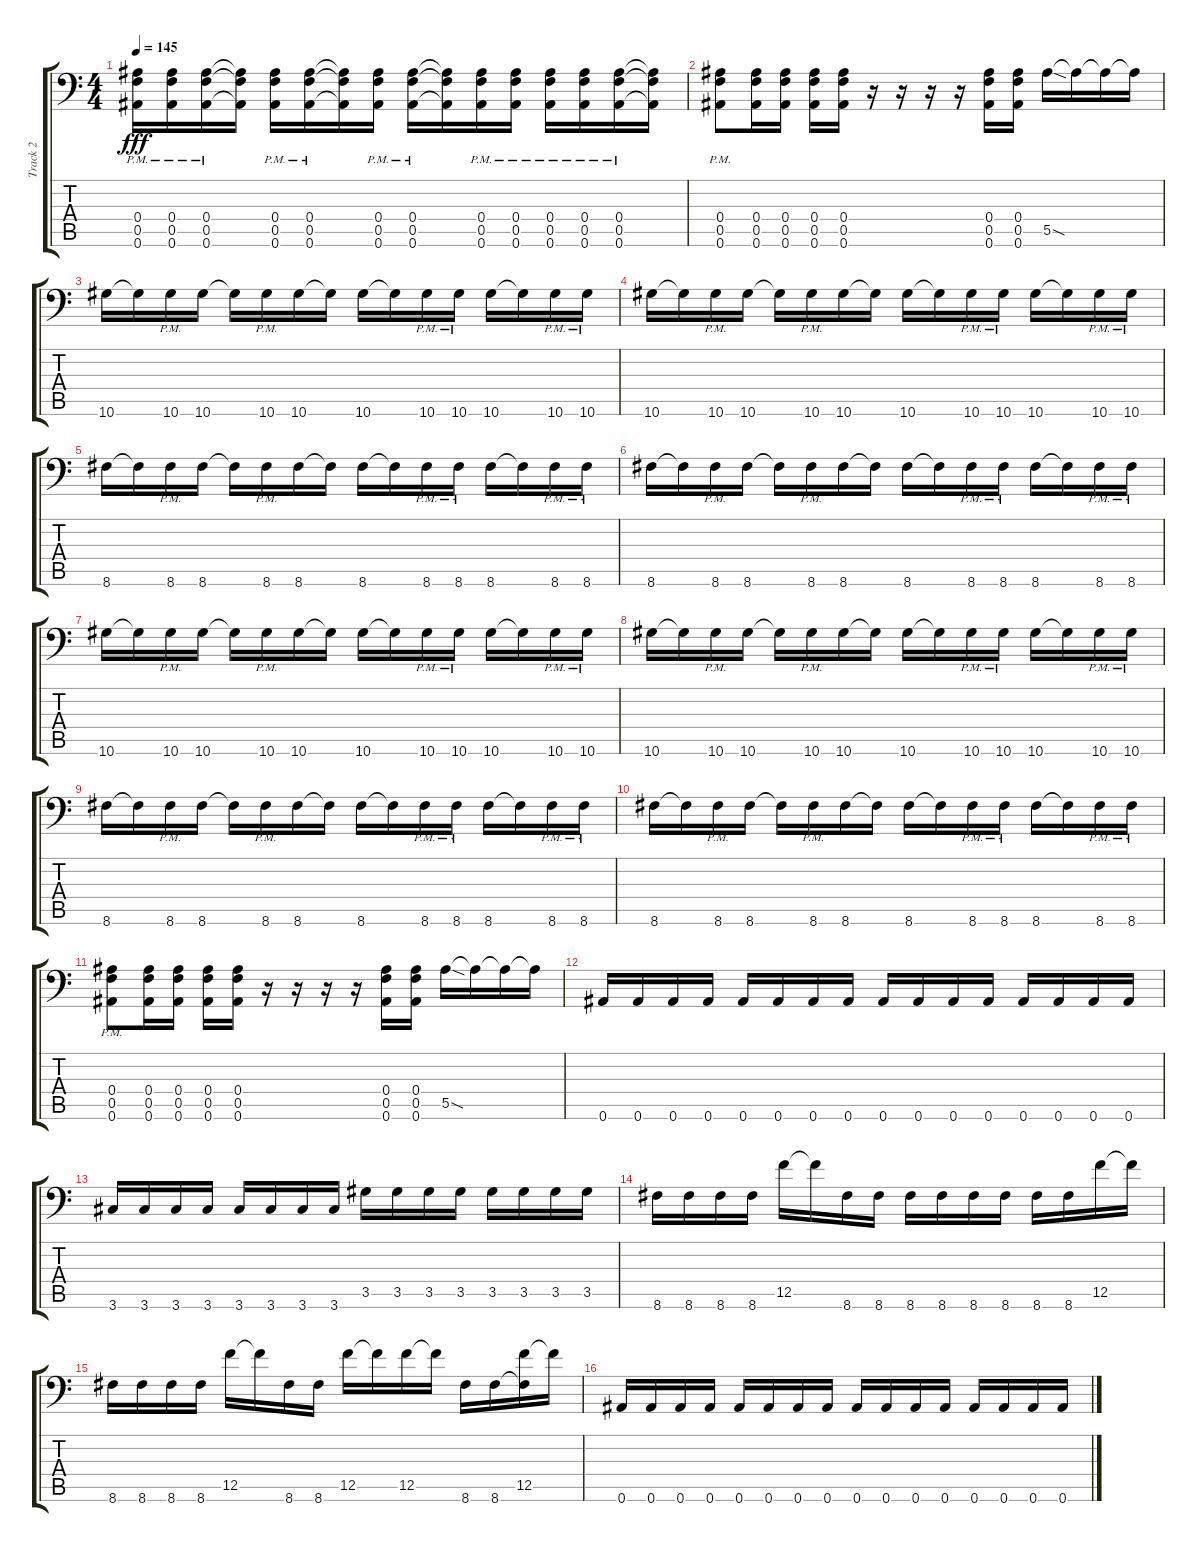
\track ("Track 2" "Track 2") {instrument distortionguitar}
\staff {score tabs}
\tuning (C4 G3 Eb3 Bb2 F2 Bb1) {hide}
\ts (4 4)
\tempo 145
\clef f4
\ks c
(0.4{pm} 0.5{pm} 0.6{pm}).16{dy fff} (0.4{pm} 0.5{pm} 0.6{pm}).16 (0.4{pm} 0.5{pm} 0.6{pm}).16 (0.4{t} 0.5{t} 0.6{t}).16 (0.4{pm} 0.5{pm} 0.6{pm}).16 (0.4{pm} 0.5{pm} 0.6{pm}).16 (0.4{t} 0.5{t} 0.6{t}).16 (0.4{pm} 0.5{pm} 0.6{pm}).16 (0.4{pm} 0.5{pm} 0.6{pm}).16 (0.4{t} 0.5{t} 0.6{t}).16 (0.4{pm} 0.5{pm} 0.6{pm}).16 (0.4{pm} 0.5{pm} 0.6{pm}).16 (0.4{pm} 0.5{pm} 0.6{pm}).16 (0.4{pm} 0.5{pm} 0.6{pm}).16 (0.4{pm} 0.5{pm} 0.6{pm}).16 (0.4{t} 0.5{t} 0.6{t}).16 |
(0.4{pm} 0.5{pm} 0.6{pm}).8 (0.4 0.5 0.6).16 (0.4 0.5 0.6).16 (0.4 0.5 0.6).16 (0.4 0.5 0.6).16 r.16 r.16 r.16 r.16 (0.4 0.5 0.6).16 (0.4 0.5 0.6).16 5.5{sod}.16 5.5{t}.16 5.5{t}.16 5.5{t}.16 |
10.6.16 10.6{t}.16 10.6{pm}.16 10.6.16 10.6{t}.16 10.6{pm}.16 10.6.16 10.6{t}.16 10.6.16 10.6{t}.16 10.6{pm}.16 10.6{pm}.16 10.6.16 10.6{t}.16 10.6{pm}.16 10.6{pm}.16 |
10.6.16 10.6{t}.16 10.6{pm}.16 10.6.16 10.6{t}.16 10.6{pm}.16 10.6.16 10.6{t}.16 10.6.16 10.6{t}.16 10.6{pm}.16 10.6{pm}.16 10.6.16 10.6{t}.16 10.6{pm}.16 10.6{pm}.16 |
8.6.16 8.6{t}.16 8.6{pm}.16 8.6.16 8.6{t}.16 8.6{pm}.16 8.6.16 8.6{t}.16 8.6.16 8.6{t}.16 8.6{pm}.16 8.6{pm}.16 8.6.16 8.6{t}.16 8.6{pm}.16 8.6{pm}.16 |
8.6.16 8.6{t}.16 8.6{pm}.16 8.6.16 8.6{t}.16 8.6{pm}.16 8.6.16 8.6{t}.16 8.6.16 8.6{t}.16 8.6{pm}.16 8.6{pm}.16 8.6.16 8.6{t}.16 8.6{pm}.16 8.6{pm}.16 |
10.6.16 10.6{t}.16 10.6{pm}.16 10.6.16 10.6{t}.16 10.6{pm}.16 10.6.16 10.6{t}.16 10.6.16 10.6{t}.16 10.6{pm}.16 10.6{pm}.16 10.6.16 10.6{t}.16 10.6{pm}.16 10.6{pm}.16 |
10.6.16 10.6{t}.16 10.6{pm}.16 10.6.16 10.6{t}.16 10.6{pm}.16 10.6.16 10.6{t}.16 10.6.16 10.6{t}.16 10.6{pm}.16 10.6{pm}.16 10.6.16 10.6{t}.16 10.6{pm}.16 10.6{pm}.16 |
8.6.16 8.6{t}.16 8.6{pm}.16 8.6.16 8.6{t}.16 8.6{pm}.16 8.6.16 8.6{t}.16 8.6.16 8.6{t}.16 8.6{pm}.16 8.6{pm}.16 8.6.16 8.6{t}.16 8.6{pm}.16 8.6{pm}.16 |
8.6.16 8.6{t}.16 8.6{pm}.16 8.6.16 8.6{t}.16 8.6{pm}.16 8.6.16 8.6{t}.16 8.6.16 8.6{t}.16 8.6{pm}.16 8.6{pm}.16 8.6.16 8.6{t}.16 8.6{pm}.16 8.6{pm}.16 |
(0.4{pm} 0.5{pm} 0.6{pm}).8 (0.4 0.5 0.6).16 (0.4 0.5 0.6).16 (0.4 0.5 0.6).16 (0.4 0.5 0.6).16 r.16 r.16 r.16 r.16 (0.4 0.5 0.6).16 (0.4 0.5 0.6).16 5.5{sod}.16 5.5{t}.16 5.5{t}.16 5.5{t}.16 |
0.6.16 0.6.16 0.6.16 0.6.16 0.6.16 0.6.16 0.6.16 0.6.16 0.6.16 0.6.16 0.6.16 0.6.16 0.6.16 0.6.16 0.6.16 0.6.16 |
3.6.16 3.6.16 3.6.16 3.6.16 3.6.16 3.6.16 3.6.16 3.6.16 3.5.16 3.5.16 3.5.16 3.5.16 3.5.16 3.5.16 3.5.16 3.5.16 |
8.6.16 8.6.16 8.6.16 8.6.16 12.5.16 12.5{t}.16 8.6.16 8.6.16 8.6.16 8.6.16 8.6.16 8.6.16 8.6.16 8.6.16 12.5.16 12.5{t}.16 |
8.6.16 8.6.16 8.6.16 8.6.16 12.5.16 12.5{t}.16 8.6.16 8.6.16 12.5.16 12.5{t}.16 12.5.16 12.5{t}.16 8.6.16 8.6.16 (12.5 8.6{t}).16 12.5{t}.16 |
0.6.16 0.6.16 0.6.16 0.6.16 0.6.16 0.6.16 0.6.16 0.6.16 0.6.16 0.6.16 0.6.16 0.6.16 0.6.16 0.6.16 0.6.16 0.6.16
